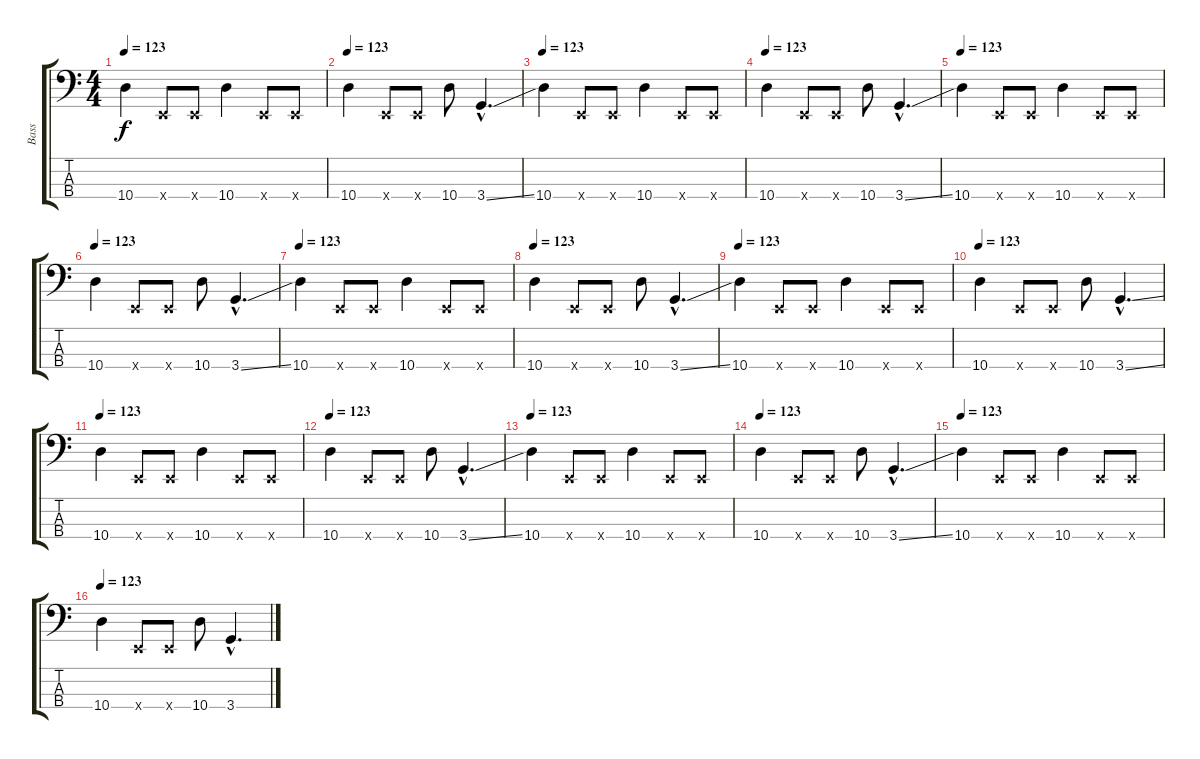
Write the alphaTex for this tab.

\track ("Bass" "Bass") {instrument electricbasspick}
\staff {score tabs}
\tuning (G2 D2 A1 E1) {hide}
\ts (4 4)
\tempo 123
\clef f4
\ks c
10.4.4{dy f} 0.4{x}.8 0.4{x}.8 10.4.4 0.4{x}.8 0.4{x}.8 |
\tempo 123
10.4.4 0.4{x}.8 0.4{x}.8 10.4.8 3.4{ss hac}.4{d} |
\tempo 123
10.4.4 0.4{x}.8 0.4{x}.8 10.4.4 0.4{x}.8 0.4{x}.8 |
\tempo 123
10.4.4 0.4{x}.8 0.4{x}.8 10.4.8 3.4{ss hac}.4{d} |
\tempo 123
10.4.4 0.4{x}.8 0.4{x}.8 10.4.4 0.4{x}.8 0.4{x}.8 |
\tempo 123
10.4.4 0.4{x}.8 0.4{x}.8 10.4.8 3.4{ss hac}.4{d} |
\tempo 123
10.4.4 0.4{x}.8 0.4{x}.8 10.4.4 0.4{x}.8 0.4{x}.8 |
\tempo 123
10.4.4 0.4{x}.8 0.4{x}.8 10.4.8 3.4{ss hac}.4{d} |
\tempo 123
10.4.4 0.4{x}.8 0.4{x}.8 10.4.4 0.4{x}.8 0.4{x}.8 |
\tempo 123
10.4.4 0.4{x}.8 0.4{x}.8 10.4.8 3.4{ss hac}.4{d} |
\tempo 123
10.4.4 0.4{x}.8 0.4{x}.8 10.4.4 0.4{x}.8 0.4{x}.8 |
\tempo 123
10.4.4 0.4{x}.8 0.4{x}.8 10.4.8 3.4{ss hac}.4{d} |
\tempo 123
10.4.4 0.4{x}.8 0.4{x}.8 10.4.4 0.4{x}.8 0.4{x}.8 |
\tempo 123
10.4.4 0.4{x}.8 0.4{x}.8 10.4.8 3.4{ss hac}.4{d} |
\tempo 123
10.4.4 0.4{x}.8 0.4{x}.8 10.4.4 0.4{x}.8 0.4{x}.8 |
\tempo 123
10.4.4 0.4{x}.8 0.4{x}.8 10.4.8 3.4{ss hac}.4{d}
